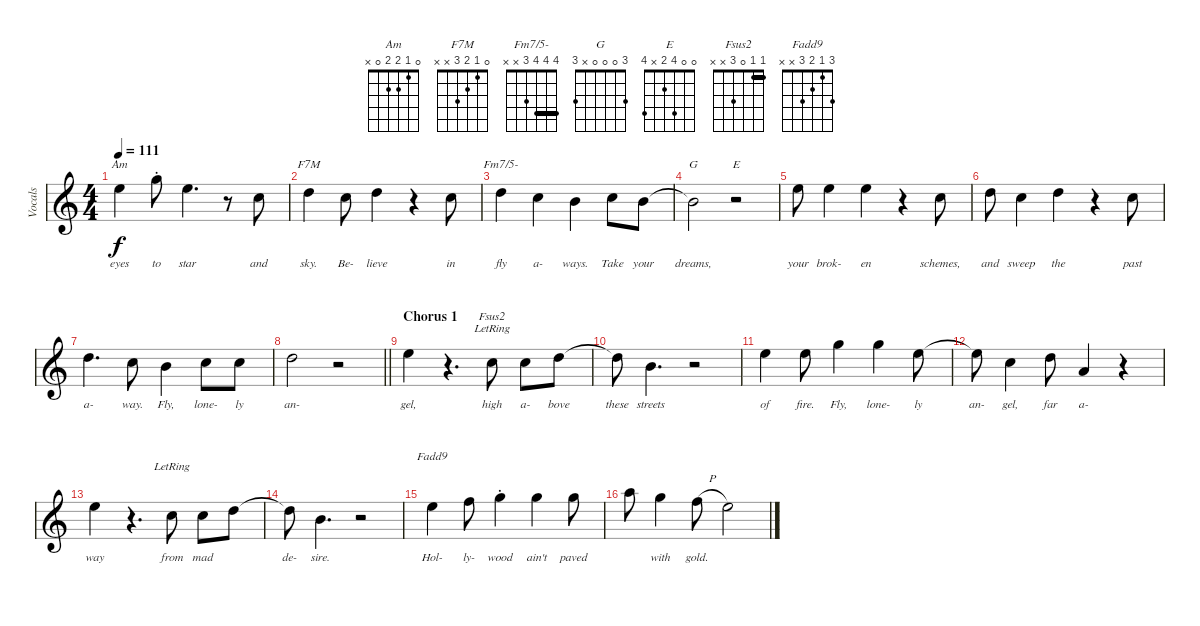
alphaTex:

\track ("Vocals" "Vocals") {instrument electricguitarjazz}
\staff {score}
\tuning (E4 B3 G3 D3 A2 E2) {hide}
\chord ("Am" 0 1 2 2 0 x)
\chord ("F7M" 0 1 2 3 x x)
\chord ("Fm7/5-" 4 4 4 3 x x) {barre 4}
\chord ("G" 3 0 0 0 x 3)
\chord ("E" 0 0 4 2 x 4)
\chord ("Fsus2" 1 1 0 3 x x) {barre 1}
\chord ("Fadd9" 3 1 2 3 x x)
\ts (4 4)
\tempo 111
\clef g2
\ks c
0.1.4{ch "Am" lyrics (0 "eyes") lyrics (1 "") lyrics (2 "") lyrics (3 "") lyrics (4 "") dy f} 3.1{st}.8{lyrics (0 "to") lyrics (1 "") lyrics (2 "") lyrics (3 "") lyrics (4 "")} 0.1.4{d lyrics (0 "star") lyrics (1 "") lyrics (2 "") lyrics (3 "") lyrics (4 "")} r.8 1.2.8{lyrics (0 "and") lyrics (1 "") lyrics (2 "") lyrics (3 "") lyrics (4 "")} |
3.2.4{ch "F7M" lyrics (0 "sky.") lyrics (1 "") lyrics (2 "") lyrics (3 "") lyrics (4 "")} 1.2.8{lyrics (0 "Be-") lyrics (1 "") lyrics (2 "") lyrics (3 "") lyrics (4 "")} 3.2.4{lyrics (0 "lieve") lyrics (1 "") lyrics (2 "") lyrics (3 "") lyrics (4 "")} r.4 1.2.8{lyrics (0 "in") lyrics (1 "") lyrics (2 "") lyrics (3 "") lyrics (4 "")} |
3.2.4{ch "Fm7/5-" lyrics (0 "fly") lyrics (1 "") lyrics (2 "") lyrics (3 "") lyrics (4 "")} 1.2.4{lyrics (0 "a-") lyrics (1 "") lyrics (2 "") lyrics (3 "") lyrics (4 "")} 0.2.4{lyrics (0 "ways.") lyrics (1 "") lyrics (2 "") lyrics (3 "") lyrics (4 "")} 1.2.8{lyrics (0 "Take") lyrics (1 "") lyrics (2 "") lyrics (3 "") lyrics (4 "")} 0.2.8{lyrics (0 "your") lyrics (1 "") lyrics (2 "") lyrics (3 "") lyrics (4 "")} |
0.2{t}.2{ch "G" lyrics (0 "dreams,") lyrics (1 "") lyrics (2 "") lyrics (3 "") lyrics (4 "")} r.2{ch "E"} |
0.1.8{lyrics (0 "your") lyrics (1 "") lyrics (2 "") lyrics (3 "") lyrics (4 "")} 0.1.4{lyrics (0 "brok-") lyrics (1 "") lyrics (2 "") lyrics (3 "") lyrics (4 "")} 0.1.4{lyrics (0 "en") lyrics (1 "") lyrics (2 "") lyrics (3 "") lyrics (4 "")} r.4 1.2.8{lyrics (0 "schemes,") lyrics (1 "") lyrics (2 "") lyrics (3 "") lyrics (4 "")} |
3.2.8{lyrics (0 "and") lyrics (1 "") lyrics (2 "") lyrics (3 "") lyrics (4 "")} 1.2.4{lyrics (0 "sweep") lyrics (1 "") lyrics (2 "") lyrics (3 "") lyrics (4 "")} 3.2.4{lyrics (0 "the") lyrics (1 "") lyrics (2 "") lyrics (3 "") lyrics (4 "")} r.4 1.2.8{lyrics (0 "past") lyrics (1 "") lyrics (2 "") lyrics (3 "") lyrics (4 "")} |
3.2.4{d lyrics (0 "a-") lyrics (1 "") lyrics (2 "") lyrics (3 "") lyrics (4 "")} 1.2.8{lyrics (0 "way.") lyrics (1 "") lyrics (2 "") lyrics (3 "") lyrics (4 "")} 0.2.4{lyrics (0 "Fly,") lyrics (1 "") lyrics (2 "") lyrics (3 "") lyrics (4 "")} 1.2.8{lyrics (0 "lone-") lyrics (1 "") lyrics (2 "") lyrics (3 "") lyrics (4 "")} 5.3.8{lyrics (0 "ly") lyrics (1 "") lyrics (2 "") lyrics (3 "") lyrics (4 "")} |
\barLineRight lightlight
3.2.2{lyrics (0 "an-") lyrics (1 "") lyrics (2 "") lyrics (3 "") lyrics (4 "")} r.2 |
\section ("" "Chorus 1")
0.1.4{lyrics (0 "gel,") lyrics (1 "") lyrics (2 "") lyrics (3 "") lyrics (4 "")} r.4{d} 1.2{lr}.8{ch "Fsus2" lyrics (0 "high") lyrics (1 "") lyrics (2 "") lyrics (3 "") lyrics (4 "")} 1.2.8{lyrics (0 "a-") lyrics (1 "") lyrics (2 "") lyrics (3 "") lyrics (4 "")} 3.2.8{lyrics (0 "bove") lyrics (1 "") lyrics (2 "") lyrics (3 "") lyrics (4 "")} |
3.2{t}.8{lyrics (0 "these") lyrics (1 "") lyrics (2 "") lyrics (3 "") lyrics (4 "")} 0.2.4{d lyrics (0 "streets") lyrics (1 "") lyrics (2 "") lyrics (3 "") lyrics (4 "")} r.2 |
0.1.4{lyrics (0 "of") lyrics (1 "") lyrics (2 "") lyrics (3 "") lyrics (4 "")} 0.1.8{lyrics (0 "fire.") lyrics (1 "") lyrics (2 "") lyrics (3 "") lyrics (4 "")} 3.1.4{lyrics (0 "Fly,") lyrics (1 "") lyrics (2 "") lyrics (3 "") lyrics (4 "")} 3.1.4{lyrics (0 "lone-") lyrics (1 "") lyrics (2 "") lyrics (3 "") lyrics (4 "")} 0.1.8{lyrics (0 "ly") lyrics (1 "") lyrics (2 "") lyrics (3 "") lyrics (4 "")} |
0.1{t}.8{lyrics (0 "an-") lyrics (1 "") lyrics (2 "") lyrics (3 "") lyrics (4 "")} 1.2.4{lyrics (0 "gel,") lyrics (1 "") lyrics (2 "") lyrics (3 "") lyrics (4 "")} 3.2.8{lyrics (0 "far") lyrics (1 "") lyrics (2 "") lyrics (3 "") lyrics (4 "")} 2.3.4{lyrics (0 "a-") lyrics (1 "") lyrics (2 "") lyrics (3 "") lyrics (4 "")} r.4 |
0.1.4{lyrics (0 "way") lyrics (1 "") lyrics (2 "") lyrics (3 "") lyrics (4 "")} r.4{d} 1.2{lr}.8{lyrics (0 "from") lyrics (1 "") lyrics (2 "") lyrics (3 "") lyrics (4 "")} 1.2.8{lyrics (0 "mad") lyrics (1 "") lyrics (2 "") lyrics (3 "") lyrics (4 "")} 3.2.8{lyrics (0 "") lyrics (1 "") lyrics (2 "") lyrics (3 "") lyrics (4 "")} |
3.2{t}.8{lyrics (0 "de-") lyrics (1 "") lyrics (2 "") lyrics (3 "") lyrics (4 "")} 0.2.4{d lyrics (0 "sire.") lyrics (1 "") lyrics (2 "") lyrics (3 "") lyrics (4 "")} r.2 |
0.1.4{bu 240 ch "Fadd9" lyrics (0 "Hol-") lyrics (1 "") lyrics (2 "") lyrics (3 "") lyrics (4 "")} 1.1.8{lyrics (0 "ly-") lyrics (1 "") lyrics (2 "") lyrics (3 "") lyrics (4 "")} 3.1{st}.4{lyrics (0 "wood") lyrics (1 "") lyrics (2 "") lyrics (3 "") lyrics (4 "")} 3.1.4{lyrics (0 "ain't") lyrics (1 "") lyrics (2 "") lyrics (3 "") lyrics (4 "")} 8.2.8{lyrics (0 "paved") lyrics (1 "") lyrics (2 "") lyrics (3 "") lyrics (4 "")} |
5.1.8{lyrics (0 "") lyrics (1 "") lyrics (2 "") lyrics (3 "") lyrics (4 "")} 3.1.4{lyrics (0 "with") lyrics (1 "") lyrics (2 "") lyrics (3 "") lyrics (4 "")} 1.1{h}.8{lyrics (0 "gold.") lyrics (1 "") lyrics (2 "") lyrics (3 "") lyrics (4 "")} 0.1.2{lyrics (0 "") lyrics (1 "") lyrics (2 "") lyrics (3 "") lyrics (4 "")}
